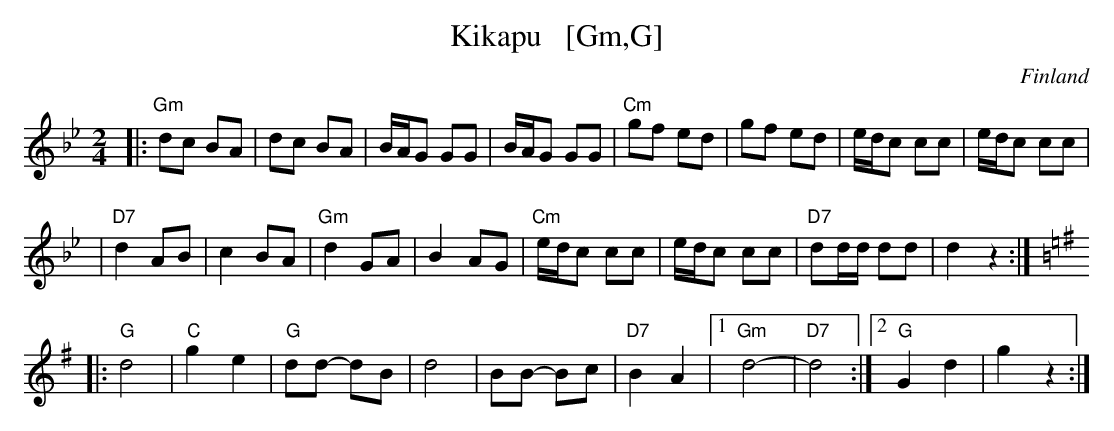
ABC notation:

X:1
T: Kikapu   [Gm,G]
O: Finland
M: 2/4
L: 1/8
K: Gm
|: "Gm"dc BA | dc BA | B/A/G GG | B/A/G GG \
|  "Cm"gf ed | gf ed | e/d/c cc | e/d/c cc |
|  "D7"d2 AB | c2 BA | "Gm"d2 GA | B2 AG \
|  "Cm"e/d/c cc | e/d/c cc | "D7"dd/d/ dd | d2 z2 :|
K: G
|: "G"d4 | "C"g2 e2 | "G"dd- dB | d4 \
|  BB- Bc | "D7"B2 A2 |1 "Gm"d4- | "D7"d4 :|2 "G"G2 d2 | g2 z2 :|
